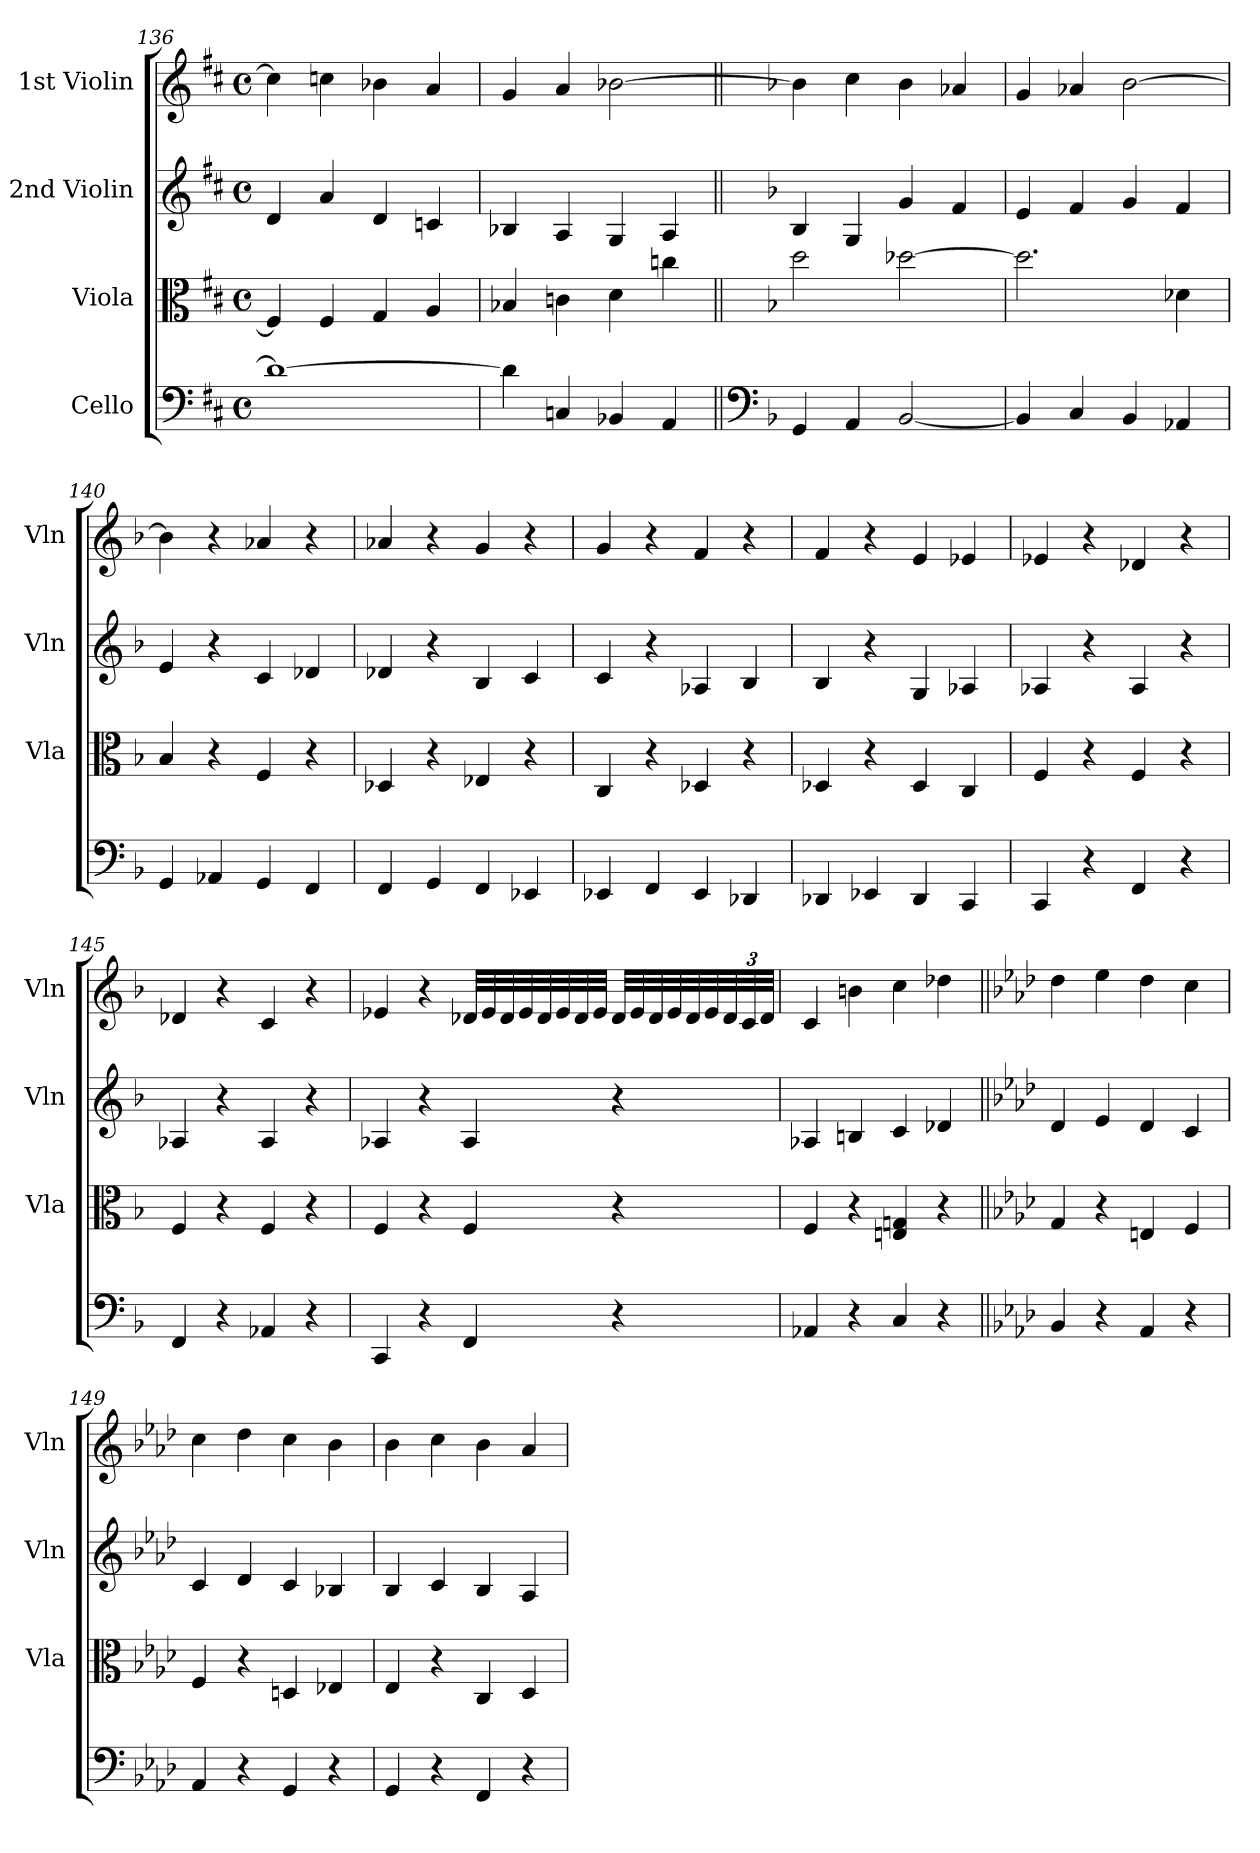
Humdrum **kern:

**kern	**kern	**kern	**kern
*part4	*part3	*part2	*part1
*staff4	*staff3	*staff2	*staff1
*I"Cello	*I"Viola	*I"2nd Violin	*I"1st Violin
*	*I'Vla	*I'Vln	*I'Vln
!!LO:LB:g=z
*clefF4	*clefC3	*clefG2	*clefG2
*k[f#c#]	*k[f#c#]	*k[f#c#]	*k[f#c#]
*D:	*D:	*D:	*D:
*M4/4	*M4/4	*M4/4	*M4/4
*met(c)	*met(c)	*met(c)	*met(c)
=136	=136	=136	=136
1d_	4F#/]	4d/	4cc\]
.	4F#/	4a/	4ccn\
.	4G/	4d/	4b-X\
.	4A/	4cn/	4a/
=137	=137	=137	=137
4d\]	4B-X/	4B-X/	4g/
4Cn/	4cn\	4A/	4a/
4BB-X/	4d\	4G/	[2b-X\
4AA/	4ccn\	4A/	.
=138||	=138||	=138||	=138||
*clefF4	*	*	*
*k[b-]	*k[b-]	*k[b-]	*k[b-]
*F:	*F:	*F:	*F:
4GG/	2dd\	4B-/	4b-\]
4AA/	.	4G/	4cc\
[2BB-/	[2dd-X\	4g/	4b-\
.	.	4f/	4a-X/
=139	=139	=139	=139
4BB-/]	2.dd-\]	4e/	4g/
4C/	.	4f/	4a-X/
4BB-/	.	4g/	[2b-\
4AA-X/	4d-X\	4f/	.
=140	=140	=140	=140
4GG/	4B-/	4e/	4b-\]
4AA-X/	4r	4r	4r
4GG/	4F/	4c/	4a-X/
4FF/	4r	4d-X/	4r
=141	=141	=141	=141
4FF/	4D-X/	4d-X/	4a-X/
4GG/	4r	4r	4r
4FF/	4E-X/	4B-/	4g/
4EE-X/	4r	4c/	4r
!!LO:LB:g=z
=142	=142	=142	=142
4EE-X/	4C/	4c/	4g/
4FF/	4r	4r	4r
4EE-/	4D-X/	4A-X/	4f/
4DD-X/	4r	4B-/	4r
=143	=143	=143	=143
4DD-X/	4D-X/	4B-/	4f/
4EE-X/	4r	4r	4r
4DD-/	4D-/	4G/	4e/
4CC/	4C/	4A-X/	4e-X/
=144	=144	=144	=144
4CC/	4F/	4A-X/	4e-X/
4r	4r	4r	4r
4FF/	4F/	4A-/	4d-X/
4r	4r	4r	4r
=145	=145	=145	=145
4FF/	4F/	4A-X/	4d-X/
4r	4r	4r	4r
4AA-X/	4F/	4A-/	4c/
4r	4r	4r	4r
!!LO:PB:g=z
=146	=146	=146	=146
4CC/	4F/	4A-X/	4e-X/
4r	4r	4r	4r
4FF/	4F/	4A-/	32d-X/LLL
.	.	.	32e-/
.	.	.	32d-/
.	.	.	32e-/
.	.	.	32d-/
.	.	.	32e-/
.	.	.	32d-/
.	.	.	32e-/JJJ
4r	4r	4r	32d-/LLL
.	.	.	32e-/
.	.	.	32d-/
.	.	.	32e-/
.	.	.	32d-/
.	.	.	32e-/
*	*	*	*Xbrackettup
.	.	.	48d-/
.	.	.	48c/
.	.	.	48d-/JJJ
=147	=147	=147	=147
4AA-X/	4F/	4A-X/	4c/
4r	4r	4Bn/	4bn\
4C/	4En/ 4Gn/	4c/	4cc\
4r	4r	4d-X/	4dd-X\
=148||	=148||	=148||	=148||
*k[b-e-a-d-]	*k[b-e-a-d-]	*k[b-e-a-d-]	*k[b-e-a-d-]
*A-:	*A-:	*A-:	*A-:
4BB-/	4G/	4d-/	4dd-\
4r	4r	4e-/	4ee-\
4AA-/	4En/	4d-/	4dd-\
4r	4F/	4c/	4cc\
!!LO:LB:g=z
=149	=149	=149	=149
4AA-/	4F/	4c/	4cc\
4r	4r	4d-/	4dd-\
4GG/	4Dn/	4c/	4cc\
4r	4E-X/	4B-X/	4b-\
!!LO:PB:g=z
=150	=150	=150	=150
4GG/	4E-/	4B-/	4b-\
4r	4r	4c/	4cc\
4FF/	4C/	4B-/	4b-\
4r	4D-/	4A-/	4a-/
=	=	=	=
*-	*-	*-	*-
